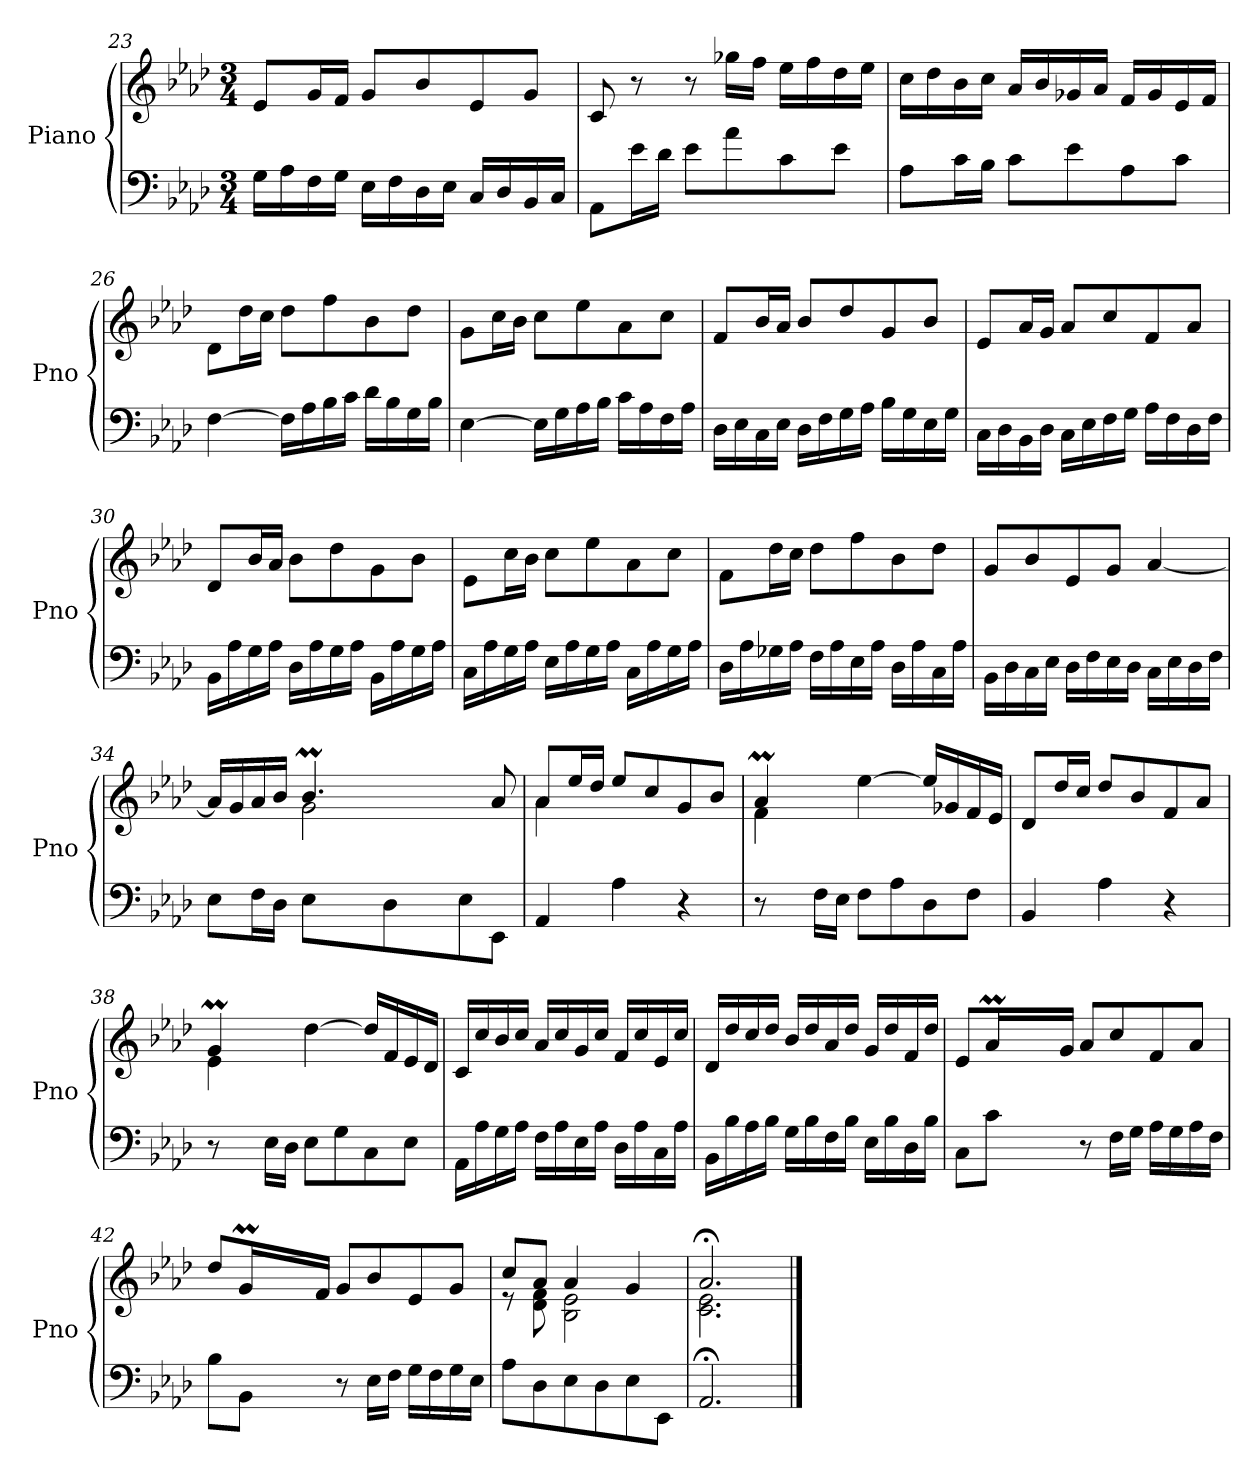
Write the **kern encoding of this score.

**kern	**kern
*part1	*part1
*staff2	*staff1
*I"Piano	*
*I'Pno	*
!!LO:PB:g=z
*clefF4	*clefG2
*k[b-e-a-d-]	*k[b-e-a-d-]
*A-:	*A-:
*M3/4	*M3/4
=23	=23
16G\LL	8e-/L
16A-\	.
16F\	16g/L
16G\JJ	16f/JJ
16E-\LL	8g/L
16F\	.
16D-\	8b-/
16E-\JJ	.
16C/LL	8e-/
16D-/	.
16BB-/	8g/J
16C/JJ	.
=24	=24
8AA-\L	8c/
16e-\L	8r
16d-\JJ	.
8e-\L	8r
8a-\	16gg-X\LL
.	16ff\JJ
8c\	16ee-\LL
.	16ff\
8e-\J	16dd-\
.	16ee-\JJ
=25	=25
8A-\L	16cc\LL
.	16dd-\
16c\L	16b-\
16B-\JJ	16cc\JJ
8c\L	16a-/LL
.	16b-/
8e-\	16g-X/
.	16a-/JJ
8A-\	16f/LL
.	16g-/
8c\J	16e-/
.	16f/JJ
=26	=26
[4F\	8d-\L
.	16dd-\L
.	16cc\JJ
16F\LL]	8dd-\L
16A-\	.
16B-\	8ff\
16c\JJ	.
16d-\LL	8b-\
16B-\	.
16G\	8dd-\J
16B-\JJ	.
!!LO:LB:g=z
=27	=27
[4E-\	8g\L
.	16cc\L
.	16b-\JJ
16E-\LL]	8cc\L
16G\	.
16A-\	8ee-\
16B-\JJ	.
16c\LL	8a-\
16A-\	.
16F\	8cc\J
16A-\JJ	.
=28	=28
16D-\LL	8f/L
16E-\	.
16C\	16b-/L
16E-\JJ	16a-/JJ
16D-\LL	8b-/L
16F\	.
16G\	8dd-/
16A-\JJ	.
16B-\LL	8g/
16G\	.
16E-\	8b-/J
16G\JJ	.
=29	=29
16C\LL	8e-/L
16D-\	.
16BB-\	16a-/L
16D-\JJ	16g/JJ
16C\LL	8a-/L
16E-\	.
16F\	8cc/
16G\JJ	.
16A-\LL	8f/
16F\	.
16D-\	8a-/J
16F\JJ	.
=30	=30
16BB-\LL	8d-/L
16A-\	.
16G\	16b-/L
16A-\JJ	16a-/JJ
16D-\LL	8b-\L
16A-\	.
16G\	8dd-\
16A-\JJ	.
16BB-\LL	8g\
16A-\	.
16G\	8b-\J
16A-\JJ	.
!!LO:LB:g=z
=31	=31
16C\LL	8e-\L
16A-\	.
16G\	16cc\L
16A-\JJ	16b-\JJ
16E-\LL	8cc\L
16A-\	.
16G\	8ee-\
16A-\JJ	.
16C\LL	8a-\
16A-\	.
16G\	8cc\J
16A-\JJ	.
=32	=32
16D-\LL	8f\L
16A-\	.
16G-X\	16dd-\L
16A-\JJ	16cc\JJ
16F\LL	8dd-\L
16A-\	.
16E-\	8ff\
16A-\JJ	.
16D-\LL	8b-\
16A-\	.
16C\	8dd-\J
16A-\JJ	.
=33	=33
16BB-\LL	8g/L
16D-\	.
16C\	8b-/
16E-\JJ	.
16D-\LL	8e-/
16F\	.
16E-\	8g/J
16D-\JJ	.
16C\LL	[4a-/
16E-\	.
16D-\	.
16F\JJ	.
=34	=34
*	*^
*	*	*^
8E-\L	16a-/LL]	4ryy	4ryy
.	16g/	.	.
16F\L	16a-/	.	.
16D-\JJ	16b-/JJ	.	.
8E-\L	4.b-M/	2g\	32ccyy
.	.	.	32b-yy
.	.	.	32ccyy
.	.	.	32b-yy
8D-\	.	.	32ccyy
.	.	.	32b-yy
.	.	.	32ccyy
.	.	.	[32b-yy
8E-\	.	.	8b-yy]
8EE-\J	8a-/	.	8ryy
*	*	*v	*v
!!LO:LB:g=z
=35	=35	=35
4AA-/	8a-/L	4a-\
.	16ee-/L	.
.	16dd-/JJ	.
4A-\	8ee-/L	2ryy
.	8cc/	.
4r	8g/	.
.	8b-/J	.
=36	=36	=36
*	*	*^
8r	4a-M/	4f\	32ryy
.	.	.	32b-yy
.	.	.	8.a-yy
16F\LL	.	.	.
16E-\JJ	.	.	.
8F\L	[4ee-\	2ryy	2ryy
8A-\	.	.	.
8D-\	16ee-/LL]	.	.
.	16g-X/	.	.
8F\J	16f/	.	.
.	16e-/JJ	.	.
*	*v	*v	*v
=37	=37
4BB-/	8d-/L
.	16dd-/L
.	16cc/JJ
4A-\	8dd-/L
.	8b-/
4r	8f/
.	8a-/J
=38	=38
*	*^
*	*	*^
8r	4gm/	4e-\	32ryy
.	.	.	32a-yy
.	.	.	8.gyy
16E-\LL	.	.	.
16D-\JJ	.	.	.
8E-\L	[4dd-\	2ryy	2ryy
8G\	.	.	.
8C\	16dd-/LL]	.	.
.	16f/	.	.
8E-\J	16e-/	.	.
.	16d-/JJ	.	.
*	*v	*v	*v
=39	=39
16AA-\LL	16c/LL
16A-\	16cc/
16G\	16b-/
16A-\JJ	16cc/JJ
16F\LL	16a-/LL
16A-\	16cc/
16E-\	16g/
16A-\JJ	16cc/JJ
16D-\LL	16f/LL
16A-\	16cc/
16C\	16e-/
16A-\JJ	16cc/JJ
!!LO:LB:g=z
=40	=40
16BB-\LL	16d-/LL
16B-\	16dd-/
16A-\	16cc/
16B-\JJ	16dd-/JJ
16G\LL	16b-/LL
16B-\	16dd-/
16F\	16a-/
16B-\JJ	16dd-/JJ
16E-\LL	16g/LL
16B-\	16dd-/
16D-\	16f/
16B-\JJ	16dd-/JJ
=41	=41
*	*^
8C\L	8e-/L	8ryy
8c\J	16a-M/L	64b-yy
.	.	64a-yy
.	.	64b-yy
.	.	64a-yy
.	16g/JJ	2ryy
8r	8a-/L	.
16F\LL	8cc/	.
16G\JJ	.	.
16A-\LL	8f/	.
16G\	.	.
16A-\	8a-/J	.
16F\JJ	.	16ryy
=42	=42	=42
8B-\L	8dd-/L	8ryy
8BB-\J	16gm/L	64a-yy
.	.	64gyy
.	.	64a-yy
.	.	64gyy
.	16f/JJ	2ryy
8r	8g/L	.
16E-\LL	8b-/	.
16F\JJ	.	.
16G\LL	8e-/	.
16F\	.	.
16G\	8g/J	.
16E-\JJ	.	16ryy
=43	=43	=43
8A-\L	8cc/L	8re
8D-\	8a-/J	8d-\ 8f\
8E-\	4a-/	2B-\ 2e-\
8D-\	.	.
8E-\	4g/	.
8EE-\J	.	.
=44	=44	=44
2.AA-;/	2.a-;</	2.c\ 2.e-\
*	*v	*v
==	==
*-	*-
